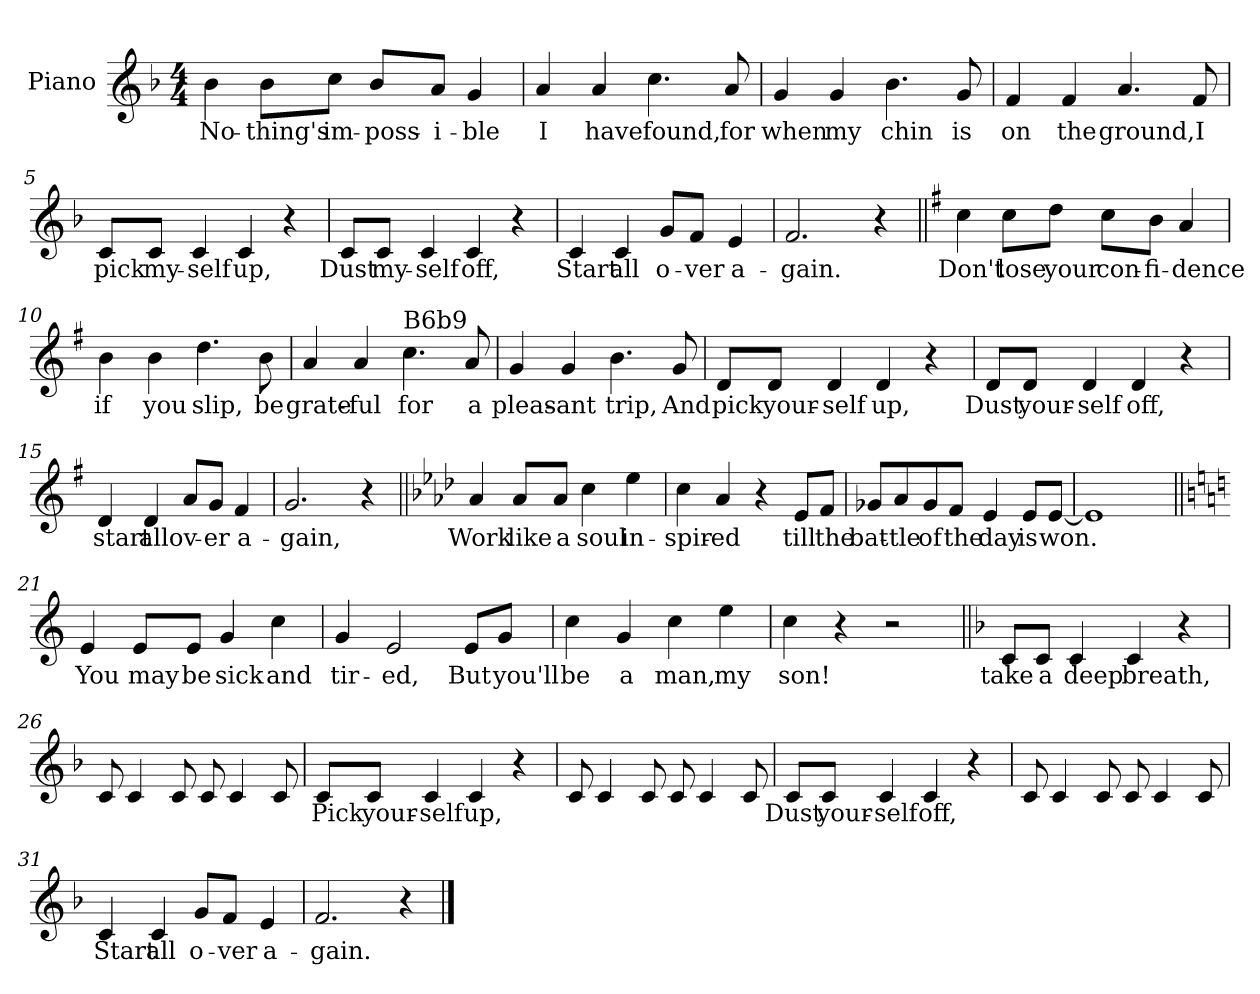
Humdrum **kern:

**kern	**text
*part1	*part1
*staff1	*staff1
*I"Piano	*
*I'Pno.	*
*clefG2	*
*k[b-]	*
*F:	*
*M4/4	*
=1	=1
4b-\	No-
8b-\L	-thing's
8cc\J	im-
8b-/L	-poss-
8a/J	-i-
4g/	-ble
=2	=2
4a/	I
4a/	have
4.cc\	found,
8a/	for
=3	=3
4g/	when
4g/	my
4.b-\	chin
8g/	is
!!LO:LB:g=z
=4	=4
4f/	on
4f/	the
4.a/	ground,
8f/	I
=5	=5
8c/L	pick
8c/J	my-
4c/	-self
4c/	up,
4r	.
=6	=6
8c/L	Dust
8c/J	my-
4c/	-self
4c/	off,
4r	.
=7	=7
4c/	Start
4c/	all
8g/L	o-
8f/J	-ver
4e/	a-
!!LO:LB:g=z
=8	=8
2.f/	-gain.
4r	.
=9||	=9||
*k[f#]	*
*G:	*
4cc\	Don't
8cc\L	lose
8dd\J	your
8cc\L	con-
8b\J	-fi-
4a/	-dence
=10	=10
4b\	if
4b\	you
4.dd\	slip,
8b\	be
=11	=11
4a/	grate-
4a/	-ful
!LO:TX:a:t=B6b9	!
4.cc\	for
8a/	a
!!LO:LB:g=z
=12	=12
4g/	pleas-
4g/	-ant
4.b\	trip,
8g/	And
=13	=13
8d/L	pick
8d/J	your-
4d/	-self
4d/	up,
4r	.
=14	=14
8d/L	Dust
8d/J	your-
4d/	-self
4d/	off,
4r	.
=15	=15
4d/	start
4d/	all
8a/L	ov-
8g/J	-er
4f#/	a-
!!LO:LB:g=z
=16	=16
2.g/	-gain,
4r	.
=17||	=17||
*k[b-e-a-d-]	*
*A-:	*
4a-/	Work
8a-/L	like
8a-/J	a
4cc\	soul
4ee-\	in-
=18	=18
4cc\	-spir-
4a-/	-ed
4r	.
8e-/L	till
8f/J	the
=19	=19
8g-X/L	bat-
8a-/	-tle
8g-/	of
8f/J	the
4e-/	day
8e-/L	is
[8e-/J	won.
!!LO:LB:g=z
=20	=20
1e-]	.
=21||	=21||
*k[]	*
*C:	*
4e/	You
8e/L	may
8e/J	be
4g/	sick
4cc\	and
=22	=22
4g/	tir-
2e/	-ed,
8e/L	But
8g/J	you'll
=23	=23
4cc\	be
4g/	a
4cc\	man,
4ee\	my
=24	=24
4cc\	son!
4r	.
2r	.
!!LO:LB:g=z
=25||	=25||
*k[b-]	*
*F:	*
8c/L	take
8c/J	a
4c/	deep
4c/	breath,
4r	.
=26	=26
8c/	.
4c/	.
8c/	.
8c/	.
4c/	.
8c/	.
=27	=27
8c/L	Pick
8c/J	your-
4c/	-self
4c/	up,
4r	.
=28	=28
8c/	.
4c/	.
8c/	.
8c/	.
4c/	.
8c/	.
!!LO:LB:g=z
=29	=29
8c/L	Dust
8c/J	your-
4c/	-self
4c/	off,
4r	.
=30	=30
8c/	.
4c/	.
8c/	.
8c/	.
4c/	.
8c/	.
=31	=31
4c/	Start
4c/	all
8g/L	o-
8f/J	-ver
4e/	a-
=32	=32
2.f/	-gain.-
4r	.
==	==
*-	*-
